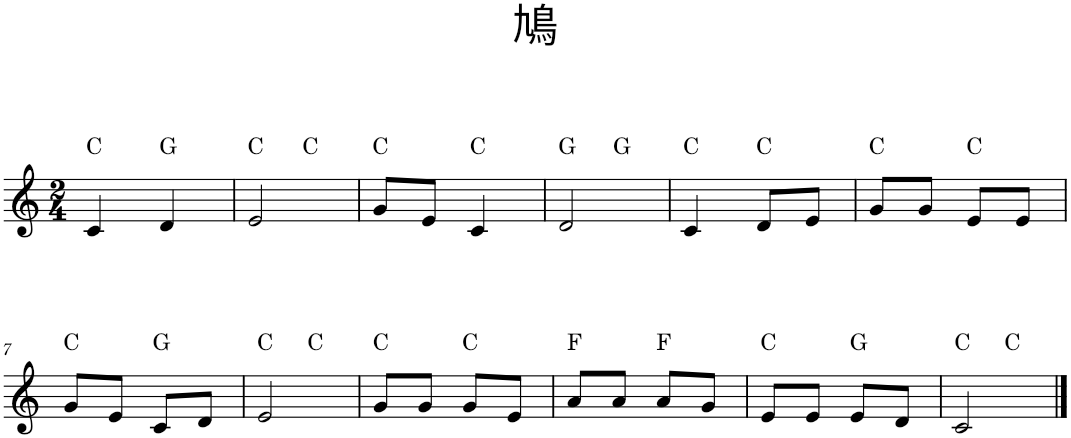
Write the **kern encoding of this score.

**kern	**harte
*part1	*part1
*staff1	*
*I"Piano	*
*I'Pno.	*
*clefG2	*
*k[]	*
*M2/4	*
=1	=1
4c/	C:maj
4d/	G:maj
=2	=2
*^	*
2e/	4ryy	C:maj
.	4ryy	C:maj
*v	*v	*
=3	=3
8g/L	C:maj
8e/J	.
4c/	C:maj
=4	=4
*^	*
2d/	4ryy	G:maj
.	4ryy	G:maj
*v	*v	*
=5	=5
4c/	C:maj
8d/L	C:maj
8e/J	.
=6	=6
8g/L	C:maj
8g/J	.
8e/L	C:maj
8e/J	.
!!LO:LB:g=z
=7	=7
8g/L	C:maj
8e/J	.
8c/L	G:maj
8d/J	.
=8	=8
*^	*
2e/	4ryy	C:maj
.	4ryy	C:maj
*v	*v	*
=9	=9
8g/L	C:maj
8g/J	.
8g/L	C:maj
8e/J	.
=10	=10
8a/L	F:maj
8a/J	.
8a/L	F:maj
8g/J	.
=11	=11
8e/L	C:maj
8e/J	.
8e/L	G:maj
8d/J	.
=12	=12
*^	*
2c/	4ryy	C:maj
.	4ryy	C:maj
*v	*v	*
==	==
*-	*-
